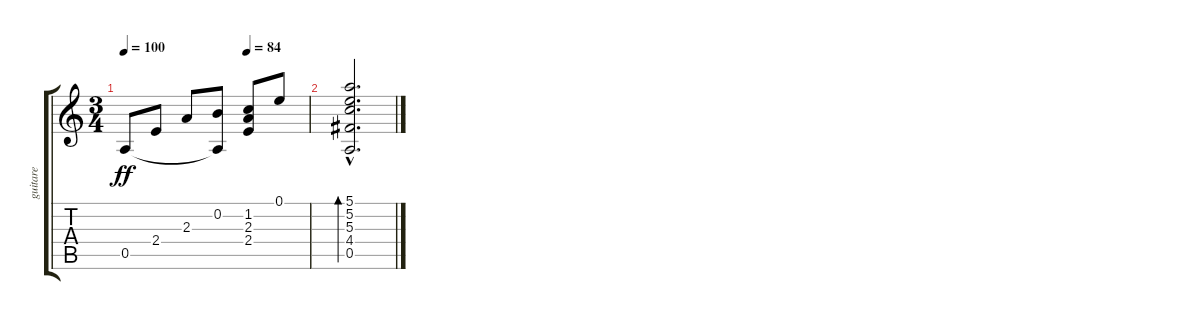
\track ("guitare" "guitare") {instrument acousticguitarnylon}
\staff {score tabs}
\tuning (E4 B3 G3 D3 A2 E2) {hide}
\ts (3 4)
\tempo 100
\tempo (84 0.6666666666666666)
\clef g2
\ks c
0.5.8{dy ff} 2.4.8 2.3.8 (0.2 0.5{t}).8 (1.2 2.3 2.4).8 0.1.8 |
(5.1{hac} 5.2{hac} 5.3{hac} 4.4{hac} 0.5{hac}).2{d bd 240}
